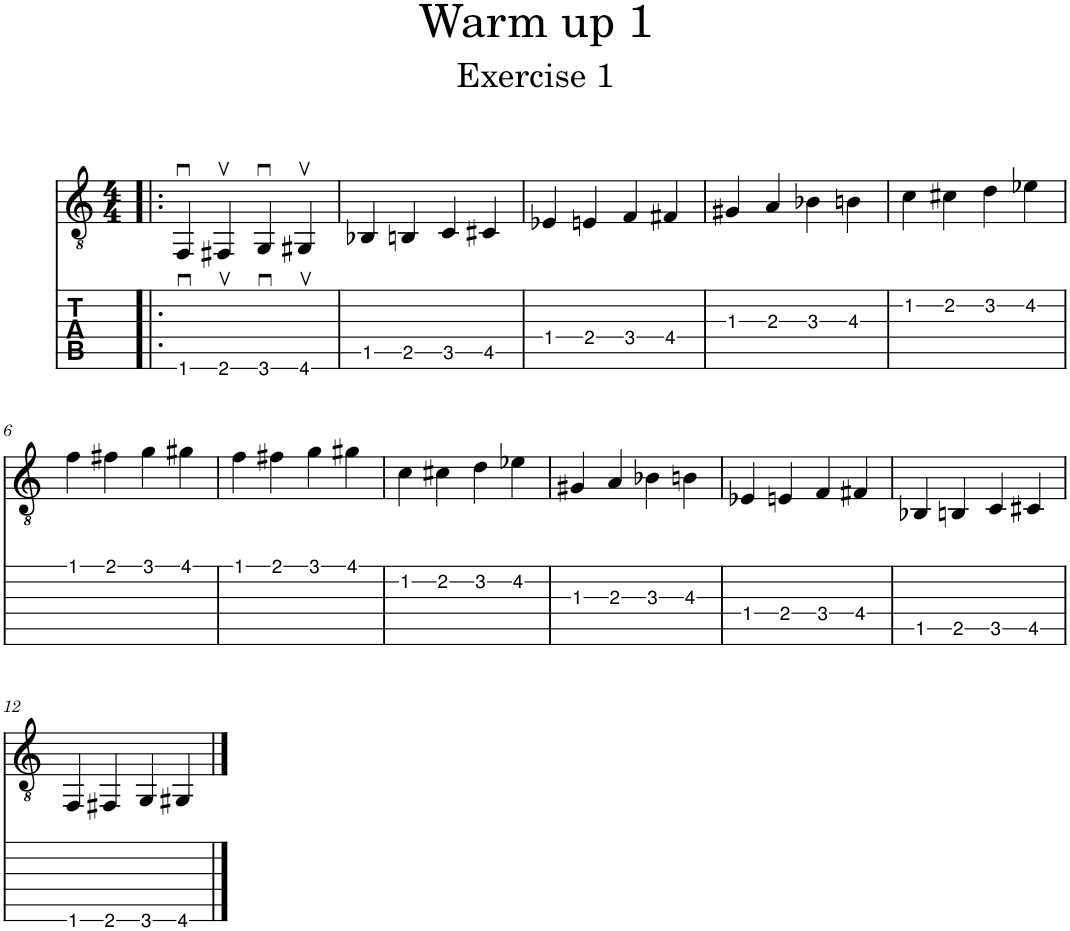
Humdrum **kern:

**kern	**kern
*part1	*part1
*staff2	*staff1
*I"Guitar	*
*I'Guit.	*
*stria6	*
*	*clefGv2
*k[]	*k[]
*M4/4	*M4/4
=1!|:	=1!|:
4FFu	4FFu/
4FF#v	4FF#Xv/
4GGu	4GGu/
4GG#v	4GG#Xv/
=2	=2
4BB-	4BB-X/
4BB	4BBn/
4C	4C/
4C#	4C#X/
=3	=3
4E-	4E-X/
4E	4En/
4F	4F/
4F#	4F#X/
=4	=4
4G#	4G#X/
4A	4A/
4B-	4B-X\
4B	4Bn\
=5	=5
4c	4c\
4c#	4c#X\
4d	4d\
4e-	4e-X\
!!LO:LB:g=z
=6	=6
4f	4f\
4f#	4f#X\
4g	4g\
4g#	4g#X\
=7	=7
4f	4f\
4f#	4f#X\
4g	4g\
4g#	4g#X\
=8	=8
4c	4c\
4c#	4c#X\
4d	4d\
4e-	4e-X\
=9	=9
4G#	4G#X/
4A	4A/
4B-	4B-X\
4B	4Bn\
=10	=10
4E-	4E-X/
4E	4En/
4F	4F/
4F#	4F#X/
=11	=11
4BB-	4BB-X/
4BB	4BBn/
4C	4C/
4C#	4C#X/
!!LO:LB:g=z
=12	=12
4FF	4FF/
4FF#	4FF#X/
4GG	4GG/
4GG#	4GG#X/
==	==
*-	*-
